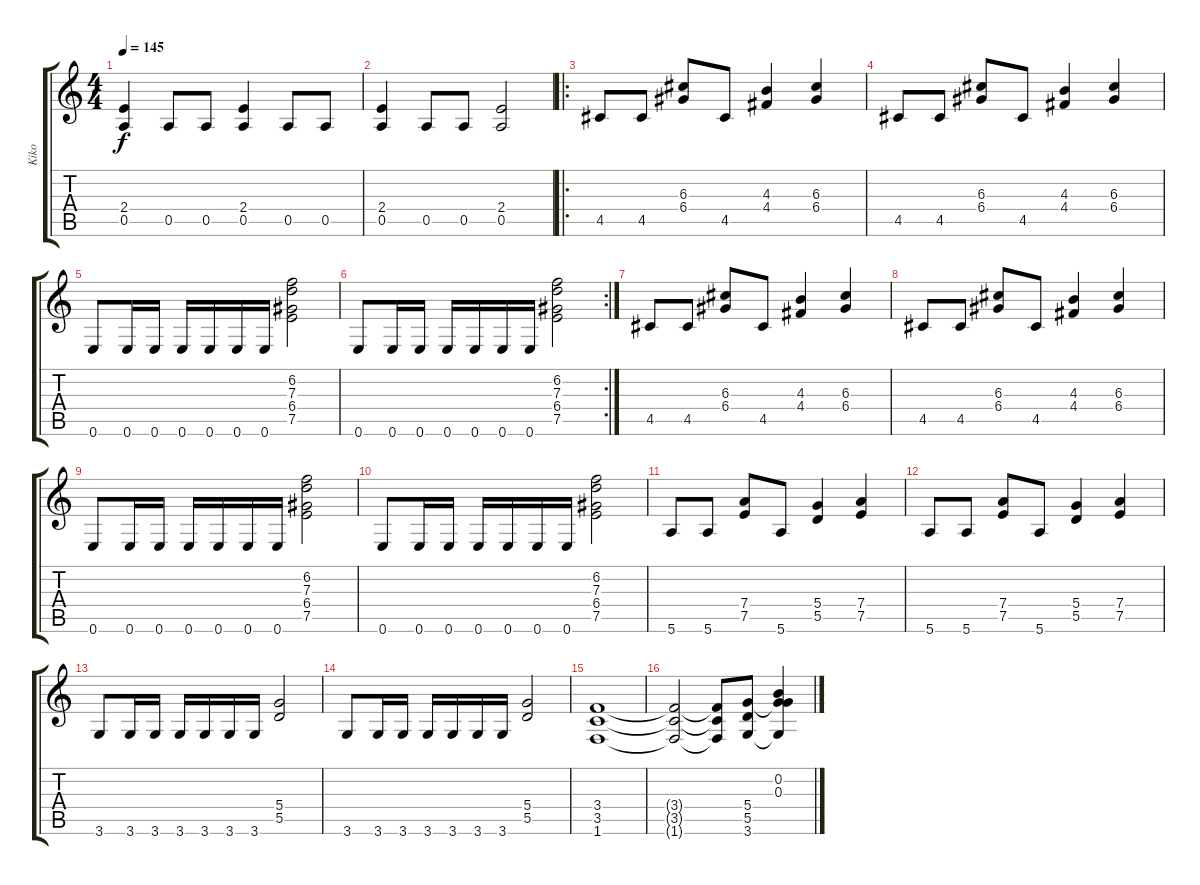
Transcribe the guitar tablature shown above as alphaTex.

\track ("Kiko" "Kiko") {instrument distortionguitar}
\staff {score tabs}
\tuning (E4 B3 G3 D3 A2 E2) {hide}
\ts (4 4)
\tempo 145
\clef g2
\ks c
(2.4 0.5).4{dy f} 0.5.8 0.5.8 (2.4 0.5).4 0.5.8 0.5.8 |
(2.4 0.5).4 0.5.8 0.5.8 (2.4 0.5).2 |
\ro
4.5.8 4.5.8 (6.3 6.4).8 4.5.8 (4.3 4.4).4 (6.3 6.4).4 |
4.5.8 4.5.8 (6.3 6.4).8 4.5.8 (4.3 4.4).4 (6.3 6.4).4 |
0.6.8 0.6.16 0.6.16 0.6.16 0.6.16 0.6.16 0.6.16 (6.2 7.3 6.4 7.5).2 |
\rc 2
0.6.8 0.6.16 0.6.16 0.6.16 0.6.16 0.6.16 0.6.16 (6.2 7.3 6.4 7.5).2 |
4.5.8 4.5.8 (6.3 6.4).8 4.5.8 (4.3 4.4).4 (6.3 6.4).4 |
4.5.8 4.5.8 (6.3 6.4).8 4.5.8 (4.3 4.4).4 (6.3 6.4).4 |
0.6.8 0.6.16 0.6.16 0.6.16 0.6.16 0.6.16 0.6.16 (6.2 7.3 6.4 7.5).2 |
0.6.8 0.6.16 0.6.16 0.6.16 0.6.16 0.6.16 0.6.16 (6.2 7.3 6.4 7.5).2 |
5.6.8 5.6.8 (7.4 7.5).8 5.6.8 (5.4 5.5).4 (7.4 7.5).4 |
5.6.8 5.6.8 (7.4 7.5).8 5.6.8 (5.4 5.5).4 (7.4 7.5).4 |
3.6.8 3.6.16 3.6.16 3.6.16 3.6.16 3.6.16 3.6.16 (5.4 5.5).2 |
3.6.8 3.6.16 3.6.16 3.6.16 3.6.16 3.6.16 3.6.16 (5.4 5.5).2 |
(3.4 3.5 1.6).1 |
(3.4{t} 3.5{t} 1.6{t}).2 (3.4{t} 3.5{t} 1.6{t}).8 (5.4 5.5 3.6).8 (0.2 0.3 5.4{t} 3.6{t}).4
